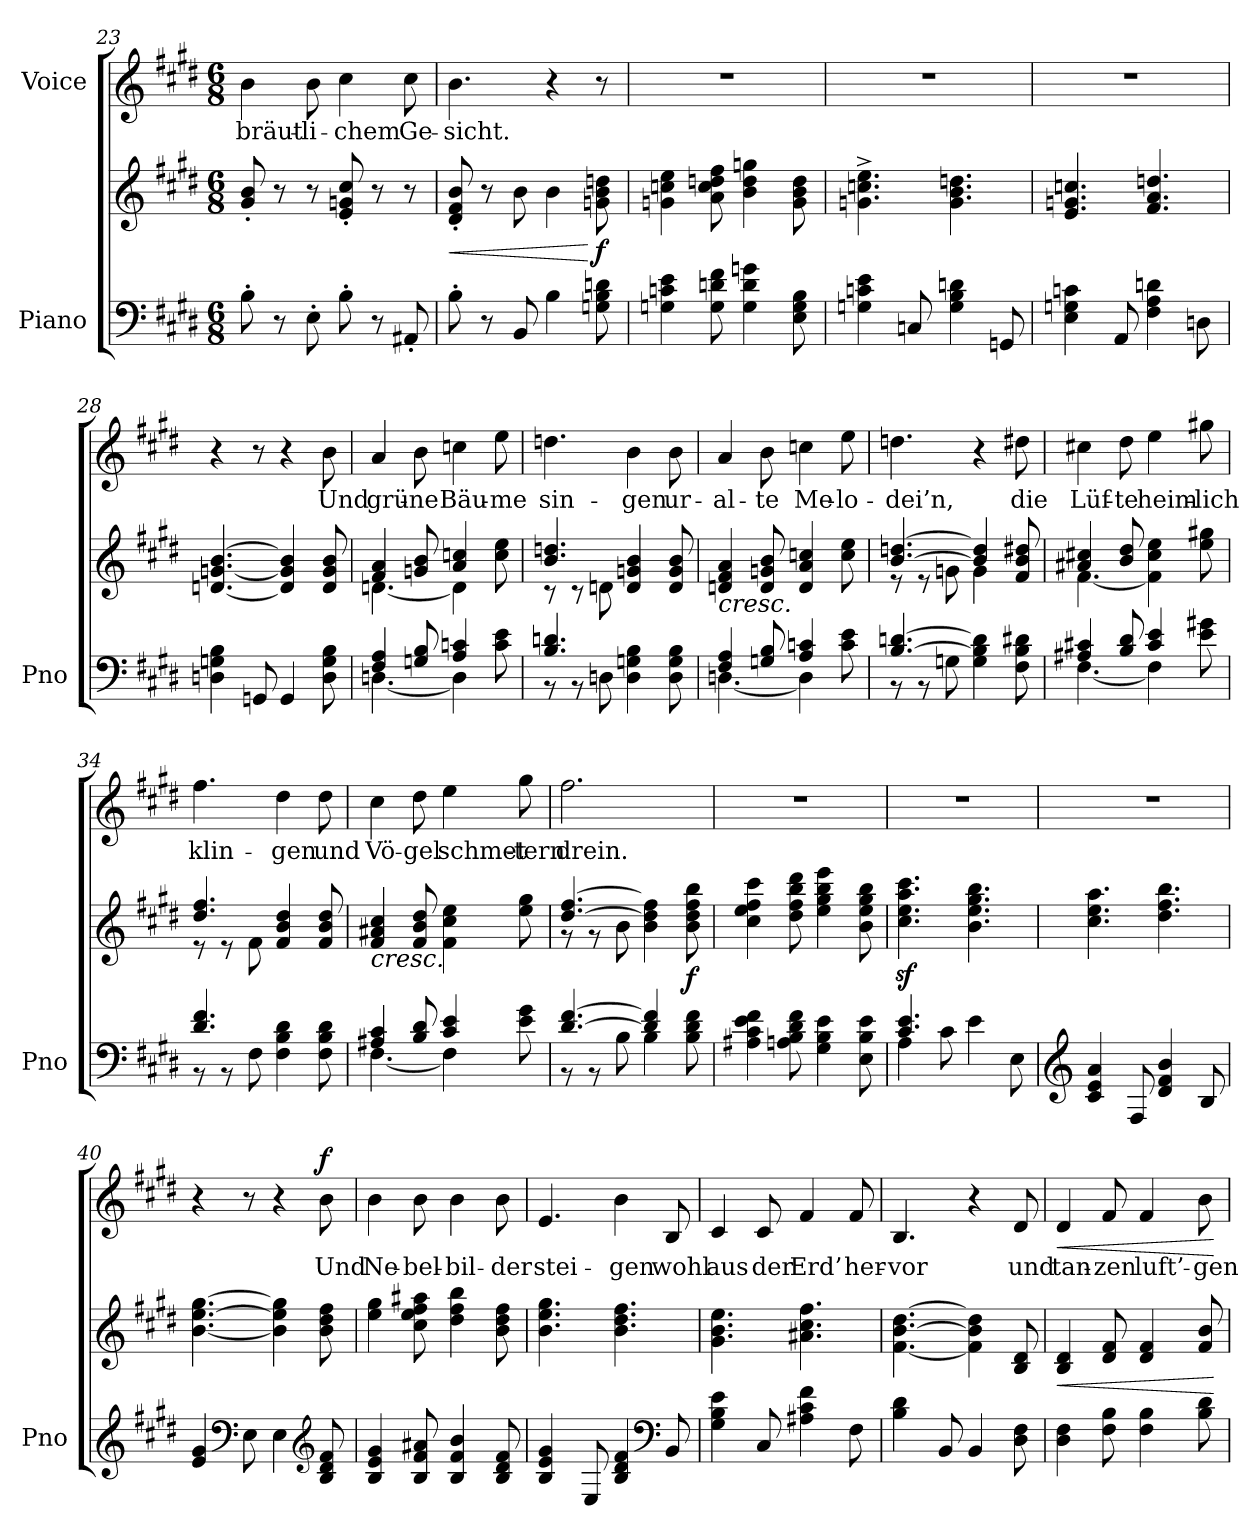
**kern	**kern	**dynam	**kern	**text	**dynam
*part2	*part2	*part2	*part1	*part1	*part1
*staff3	*staff2	*staff2/3	*staff1	*staff1	*staff1
*I"Piano	*	*	*I"Voice	*	*
*I'Pno	*	*	*	*	*
*clefF4	*clefG2	*	*clefG2	*	*
*k[f#c#g#d#]	*k[f#c#g#d#]	*	*k[f#c#g#d#]	*	*
*M6/8	*M6/8	*	*M6/8	*	*
=23	=23	=23	=23	=23	=23
!	!	!	!	!LO:LY:b	!
8B'\	8g#/' 8b/'	.	4b\	bräut-	.
8r	8r	.	.	.	.
!	!	!	!	!LO:LY:b	!
8E'\	8r	.	8b\	-li-	.
!	!	!	!	!LO:LY:b	!
8B'\	8e/' 8gn/' 8cc#/'	.	4cc#\	-chem	.
8r	8r	.	.	.	.
!	!	!	!	!LO:LY:b	!
8AA#X'/	8r	.	8cc#\	Ge-	.
=24	=24	=24	=24	=24	=24
!	!	!LO:HP:b	!	!LO:LY:b	!
8B'\	8d#/' 8f#/' 8b/'	<	4.b\	-sicht.	.
8r	8r	.	.	.	.
8BB/	8b\	.	.	.	.
4B\	4b\	.	4r	.	.
!	!	!LO:DY:n=1:b	!	!	!
8Gn\ 8B\ 8dn\	8gn\ 8b\ 8ddn\	[ f	8r	.	.
!!LO:PB:g=z
=25	=25	=25	=25	=25	=25
4Gn\ 4cn\ 4e\	4gn\ 4ccn\ 4ee\	.	2.r	.	.
8G\ 8dn\ 8f#\	8a\ 8cc\ 8ddn\ 8ff#\	.	.	.	.
4G\ 4d\ 4gn\	4b\ 4dd\ 4ggn\	.	.	.	.
8E\ 8G\ 8B\	8g\ 8b\ 8dd\	.	.	.	.
=26	=26	=26	=26	=26	=26
4Gn\ 4cn\ 4e\	4.gn\^< 4.ccn\^< 4.ee\^<	.	2.r	.	.
8Cn/	.	.	.	.	.
4G\ 4B\ 4dn\	4.g\ 4.b\ 4.ddn\	.	.	.	.
8GGn/	.	.	.	.	.
=27	=27	=27	=27	=27	=27
4E\ 4Gn\ 4cn\	4.e/ 4.gn/ 4.ccn/	.	2.r	.	.
8AA/	.	.	.	.	.
4F#\ 4A\ 4dn\	4.f#/ 4.a/ 4.ddn/	.	.	.	.
8Dn\	.	.	.	.	.
=28	=28	=28	=28	=28	=28
4Dn\ 4Gn\ 4B\	[4.dn/ [4.gn/ [4.b/	.	4r	.	.
8GGn/	.	.	8r	.	.
4GG/	4d/] 4g/] 4b/]	.	4r	.	.
!	!	!	!	!LO:LY:b	!
8D\ 8G\ 8B\	8d/ 8g/ 8b/	.	8b\	Und	.
=29	=29	=29	=29	=29	=29
*^	*^	*	*	*	*
!	!	!	!	!	!	!LO:LY:b	!
4F#/ 4A/	[4.Dn\	4f#/ 4a/	[4.dn\	.	4a/	grü-	.
!	!	!	!	!	!	!LO:LY:b	!
8Gn/ 8B/	.	8gn/ 8b/	.	.	8b\	-ne	.
!	!	!	!	!	!	!LO:LY:b	!
4A/ 4cn/	4D\]	4a/ 4ccn/	4d\]	.	4ccn\	Bäu-	.
!	!	!	!	!	!	!LO:LY:b	!
8c\ 8e\	8ryy	8cc\ 8ee\	8ryy	.	8ee\	-me	.
=30	=30	=30	=30	=30	=30	=30	=30
!	!	!	!	!	!	!LO:LY:b	!
4.B/ 4.dn/	8r	4.b/ 4.ddn/	8r	.	4.ddn\	sin-	.
.	8r	.	8r	.	.	.	.
.	8Dn\	.	8dn\	.	.	.	.
!	!	!	!	!	!	!LO:LY:b	!
4D\ 4Gn\ 4B\	4.ryy	4d/ 4gn/ 4b/	4.ryy	.	4b\	-gen	.
!	!	!	!	!	!	!LO:LY:b	!
8D\ 8G\ 8B\	.	8d/ 8g/ 8b/	.	.	8b\	ur-	.
*	*	*v	*v	*	*	*	*
!!LO:LB:g=z
=31	=31	=31	=31	=31	=31	=31
!	!	!LO:TX:b:i:t=cresc.	!	!	!	!
!	!	!	!	!	!LO:LY:b	!
4F#/ 4A/	[4.Dn\	4dn/ 4f#/ 4a/	.	4a/	-al-	.
!	!	!	!	!	!LO:LY:b	!
8Gn/ 8B/	.	8d/ 8gn/ 8b/	.	8b\	-te	.
!	!	!	!	!	!LO:LY:b	!
4A/ 4cn/	4D\]	4d/ 4a/ 4ccn/	.	4ccn\	Me-	.
!	!	!	!	!	!LO:LY:b	!
8c\ 8e\	8ryy	8cc\ 8ee\	.	8ee\	-lo-	.
=32	=32	=32	=32	=32	=32	=32
*	*	*^	*	*	*	*
!	!	!	!	!	!	!LO:LY:b	!
[4.B/ [4.dn/	8r	[4.b/ [4.ddn/	8r	.	4.ddn\	-dei’n,	.
.	8r	.	8r	.	.	.	.
.	8Gn\	.	8gn\	.	.	.	.
4G\ 4B\] 4d\]	4.ryy	4b/] 4dd/]	4g\	.	4r	.	.
!	!	!	!	!	!	!LO:LY:b	!
8F#\ 8B\ 8d#X\	.	8f#/ 8b/ 8dd#X/	8ryy	.	8dd#X\	die	.
=33	=33	=33	=33	=33	=33	=33	=33
!	!	!	!	!	!	!LO:LY:b	!
4A#X/ 4c#X/	[4.F#\	4a#X/ 4cc#X/	[4.f#\	.	4cc#X\	Lüf-	.
!	!	!	!	!	!	!LO:LY:b	!
8B/ 8d#/	.	8b/ 8dd#/	.	.	8dd#\	-te	.
!	!	!	!	!	!	!LO:LY:b	!
4c#/ 4e/	4F#\]	4f#\] 4cc#\ 4ee\	4.ryy	.	4ee\	heim-	.
!	!	!	!	!	!	!LO:LY:b	!
8e\ 8g#X\	8ryy	8ee\ 8gg#X\	.	.	8gg#X\	-lich	.
=34	=34	=34	=34	=34	=34	=34	=34
!	!	!	!	!	!	!LO:LY:b	!
4.d#/ 4.f#/	8r	4.dd#/ 4.ff#/	8r	.	4.ff#\	klin-	.
.	8r	.	8r	.	.	.	.
.	8F#\	.	8f#\	.	.	.	.
!	!	!	!	!	!	!LO:LY:b	!
4F#\ 4B\ 4d#\	4.ryy	4f#/ 4b/ 4dd#/	4.ryy	.	4dd#\	-gen	.
!	!	!	!	!	!	!LO:LY:b	!
8F#\ 8B\ 8d#\	.	8f#/ 8b/ 8dd#/	.	.	8dd#\	und	.
*	*	*v	*v	*	*	*	*
=35	=35	=35	=35	=35	=35	=35
!	!	!LO:TX:b:i:t=cresc.	!	!	!	!
!	!	!	!	!	!LO:LY:b	!
4A#X/ 4c#/	[4.F#\	4f#/ 4a#X/ 4cc#/	.	4cc#\	Vö-	.
!	!	!	!	!	!LO:LY:b	!
8B/ 8d#/	.	8f#/ 8b/ 8dd#/	.	8dd#\	-gel	.
!	!	!	!	!	!LO:LY:b	!
4c#/ 4e/	4F#\]	4f#\ 4cc#\ 4ee\	.	4ee\	schmet-	.
!	!	!	!	!	!LO:LY:b	!
8e\ 8g#\	8ryy	8ee\ 8gg#\	.	8gg#\	-tern	.
=36	=36	=36	=36	=36	=36	=36
*	*	*^	*	*	*	*
!	!	!	!	!	!	!LO:LY:b	!
[4.d#/ [4.f#/	8r	[4.dd#/ [4.ff#/	8r	.	2.ff#\	drein.	.
.	8r	.	8r	.	.	.	.
.	8B\	.	8b\	.	.	.	.
4d#/] 4f#/]	4B\	4b\ 4dd#\] 4ff#\]	4.ryy	.	.	.	.
!	!	!	!	!LO:DY:b	!	!	!
8B\ 8d#\ 8f#\	8ryy	8b\ 8dd#\ 8ff#\ 8bb\	.	f	.	.	.
*v	*v	*	*	*	*	*	*
*	*v	*v	*	*	*	*
!!LO:LB:g=z
=37	=37	=37	=37	=37	=37
4A#X\ 4c#\ 4e\ 4f#\	4cc#\ 4ee\ 4ff#\ 4ccc#\	.	2.r	.	.
8An\ 8B\ 8d#\ 8f#\	8dd#\ 8ff#\ 8bb\ 8ddd#\	.	.	.	.
4G#\ 4B\ 4e\	4ee\ 4gg#\ 4bb\ 4eee\	.	.	.	.
8E\ 8B\ 8e\	8b\ 8ee\ 8gg#\ 8bb\	.	.	.	.
=38	=38	=38	=38	=38	=38
*^	*	*	*	*	*
4.c#/ 4.e/	4A\	4.cc#\z< 4.ee\z< 4.aa\z< 4.ccc#\z<	.	2.r	.	.
.	8c#\	.	.	.	.	.
4e\	4.ryy	4.b\ 4.ee\ 4.gg#\ 4.bb\	.	.	.	.
8E\	.	.	.	.	.	.
*v	*v	*	*	*	*	*
=39	=39	=39	=39	=39	=39
*clefG2	*	*	*	*	*
4c#/ 4e/ 4a/	4.cc#\ 4.ee\ 4.aa\	.	2.r	.	.
8F#/	.	.	.	.	.
4d#/ 4f#/ 4b/	4.dd#\ 4.ff#\ 4.bb\	.	.	.	.
8B/	.	.	.	.	.
=40	=40	=40	=40	=40	=40
4e/ 4g#/	[4.b\ [4.ee\ [4.gg#\	.	4r	.	.
*clefF4	*	*	*	*	*
8E\	.	.	8r	.	.
4E\	4b\] 4ee\] 4gg#\]	.	4r	.	.
*clefG2	*	*	*	*	*
!	!	!	!	!LO:LY:b	!LO:DY:a
8B/ 8d#/ 8f#/	8b\ 8dd#\ 8ff#\	.	8b\	Und	f
=41	=41	=41	=41	=41	=41
!	!	!	!	!LO:LY:b	!
4B/ 4e/ 4g#/	4ee\ 4gg#\	.	4b\	Ne-	.
!	!	!	!	!LO:LY:b	!
8B/ 8f#/ 8a#X/	8cc#\ 8ee\ 8ff#\ 8aa#X\	.	8b\	-bel-	.
!	!	!	!	!LO:LY:b	!
4B/ 4f#/ 4b/	4dd#\ 4ff#\ 4bb\	.	4b\	-bil-	.
!	!	!	!	!LO:LY:b	!
8B/ 8d#/ 8f#/	8b\ 8dd#\ 8ff#\	.	8b\	-der	.
=42	=42	=42	=42	=42	=42
!	!	!	!	!LO:LY:b	!
4B/ 4e/ 4g#/	4.b\ 4.ee\ 4.gg#\	.	4.e/	stei-	.
8E/	.	.	.	.	.
!	!	!	!	!LO:LY:b	!
4B/ 4d#/ 4f#/	4.b\ 4.dd#\ 4.ff#\	.	4b\	-gen	.
*clefF4	*	*	*	*	*
!	!	!	!	!LO:LY:b	!
8BB/	.	.	8B/	wohl	.
!!LO:LB:g=z
=43	=43	=43	=43	=43	=43
!	!	!	!	!LO:LY:b	!
4G#\ 4B\ 4e\	4.g#\ 4.b\ 4.ee\	.	4c#/	aus	.
!	!	!	!	!LO:LY:b	!
8C#/	.	.	8c#/	der	.
!	!	!	!	!LO:LY:b	!
4A#X\ 4c#\ 4f#\	4.a#X\ 4.cc#\ 4.ff#\	.	4f#/	Erd’	.
!	!	!	!	!LO:LY:b	!
8F#\	.	.	8f#/	her-	.
=44	=44	=44	=44	=44	=44
!	!	!	!	!LO:LY:b	!
4B\ 4d#\	[4.f#\ [<4.b\ [4.dd#\	.	4.B/	-vor	.
8BB/	.	.	.	.	.
4BB/	4f#\] 4b\] 4dd#\]	.	4r	.	.
!	!	!	!	!LO:LY:b	!
8D#\ 8F#\	8B/ 8d#/	.	8d#/	und	.
=45	=45	=45	=45	=45	=45
!	!	!LO:HP:b	!	!LO:LY:b	!LO:HP:b
4D#\ 4F#\	4B/ 4d#/	<	4d#/	tan-	<
!	!	!	!	!LO:LY:b	!
8F#\ 8B\	8d#/ 8f#/	.	8f#/	-zen	.
!	!	!	!	!LO:LY:b	!
4F#\ 4B\	4d#/ 4f#/	.	4f#/	luft’-	.
!	!	!	!	!LO:LY:b	!
8B\ 8d#\	8f#/ 8b/	.	8b\	-gen	.
.	.	[	.	.	[
=	=	=	=	=	=
*-	*-	*-	*-	*-	*-
